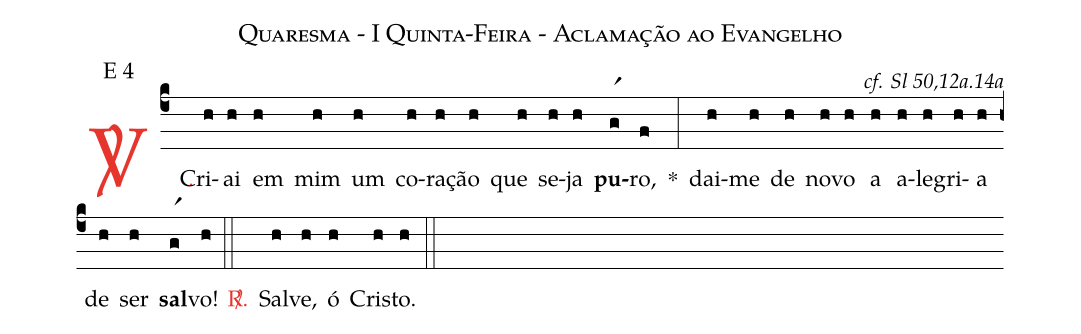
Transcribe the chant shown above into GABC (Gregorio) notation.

name: Quaresma - I Quinta-Feira - Aclamação ao Evangelho;
mode: E 4;
commentary: cf. Sl 50,12a.14a;
%%
(c4)

<c><sp>V/</sp>.</c>() Cri(h)ai(h) em(h) mim(h) um(h) co(h)ra(h)ção(h) que(h) se(h)ja(h) <b>pu</b>(gr1)ro,(f) *(:) dai-(h)me(h) de(h) no(h)vo(h) a(h) a(h)le(h)gri(h)a(h) de(h) ser(h) <b>sal</b>(gr1)vo!(h)

(::)

<c><sp>R/</sp>.</c>() Sal(h)ve,(h) ó(h) Cris(h)to.(h)

(::)
